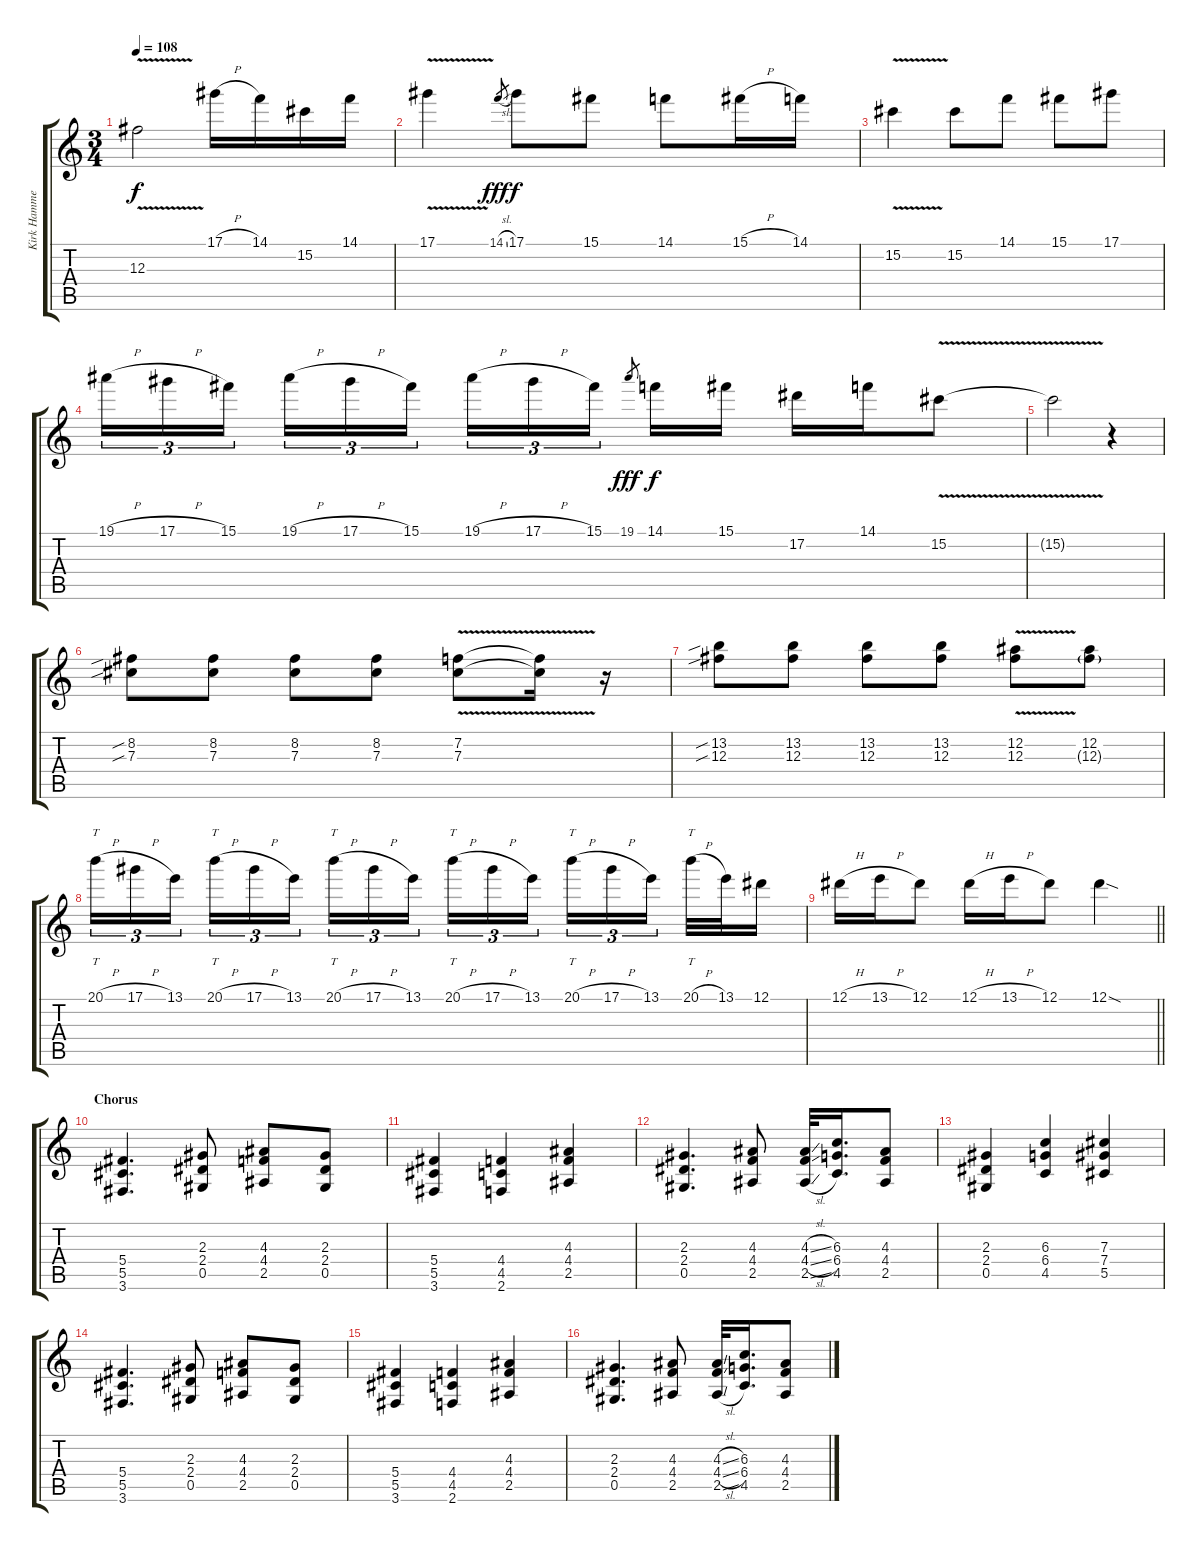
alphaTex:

\track ("Kirk Hammett" "Kirk Hamme") {instrument electricguitarjazz}
\staff {score tabs}
\tuning (Eb4 Bb3 Gb3 Db3 Ab2 Eb2) {hide}
\ts (3 4)
\tempo 108
\clef g2
\ks c
12.3{v}.2{dy f} 17.1{h}.16 14.1.16 15.2.16 14.1.16 |
17.1{v}.4 14.1{sl}.8{gr dy fff} 17.1.8{dy f} 15.1.8 14.1.8 15.1{h}.16 14.1.16 |
15.2{v}.4 15.2.8 14.1.8 15.1.8 17.1.8 |
19.1{h}.16{tu (3 2)} 17.1{h}.16{tu (3 2)} 15.1.16{tu (3 2) beam splitsecondary} 19.1{h}.16{tu (3 2)} 17.1{h}.16{tu (3 2)} 15.1.16{tu (3 2)} 19.1{h}.16{tu (3 2)} 17.1{h}.16{tu (3 2)} 15.1.16{tu (3 2)} 19.1.8{gr dy fff beam splitsecondary} 14.1.16{dy f} 15.1.16 17.2.16 14.1.16 15.2{v}.8 |
15.2{t}.2 r.4 |
(8.2{sib} 7.3{sib}).8 (8.2 7.3).8 (8.2 7.3).8 (8.2 7.3).8 (7.2 7.3{v}).8 (7.2{t} 7.3{t}).16 r.16 |
(13.2{sib} 12.3{sib}).8 (13.2 12.3).8 (13.2 12.3).8 (13.2 12.3).8 (12.2 12.3{v}).8 (12.2 12.3{g}).8 |
20.1{h}.16{tt tu (3 2)} 17.1{h}.16{tu (3 2)} 13.1.16{tu (3 2) beam splitsecondary} 20.1{h}.16{tt tu (3 2)} 17.1{h}.16{tu (3 2)} 13.1.16{tu (3 2)} 20.1{h}.16{tt tu (3 2)} 17.1{h}.16{tu (3 2)} 13.1.16{tu (3 2) beam splitsecondary} 20.1{h}.16{tt tu (3 2)} 17.1{h}.16{tu (3 2)} 13.1.16{tu (3 2)} 20.1{h}.16{tt tu (3 2)} 17.1{h}.16{tu (3 2)} 13.1.16{tu (3 2) beam splitsecondary} 20.1{h}.32{tt} 13.1.32 12.1.16 |
\barLineRight lightlight
12.1{h}.16 13.1{h}.16 12.1.8 12.1{h}.16 13.1{h}.16 12.1.8 12.1{sod}.4 |
\section ("" "Chorus")
(5.4 5.5 3.6).4{d volume 16 instrument overdrivenguitar} (2.3 2.4 0.5).8 (4.3 4.4 2.5).8 (2.3 2.4 0.5).8 |
(5.4 5.5 3.6).4 (4.4 4.5 2.6).4 (4.3 4.4 2.5).4 |
(2.3 2.4 0.5).4{d} (4.3 4.4 2.5).8 (4.3{sl} 4.4{sl} 2.5{sl}).32 (6.3 6.4 4.5).16{d} (4.3 4.4 2.5).8 |
(2.3 2.4 0.5).4 (6.3 6.4 4.5).4 (7.3 7.4 5.5).4 |
(5.4 5.5 3.6).4{d} (2.3 2.4 0.5).8 (4.3 4.4 2.5).8 (2.3 2.4 0.5).8 |
(5.4 5.5 3.6).4 (4.4 4.5 2.6).4 (4.3 4.4 2.5).4 |
(2.3 2.4 0.5).4{d} (4.3 4.4 2.5).8 (4.3{sl} 4.4{sl} 2.5{sl}).32 (6.3 6.4 4.5).16{d} (4.3 4.4 2.5).8
